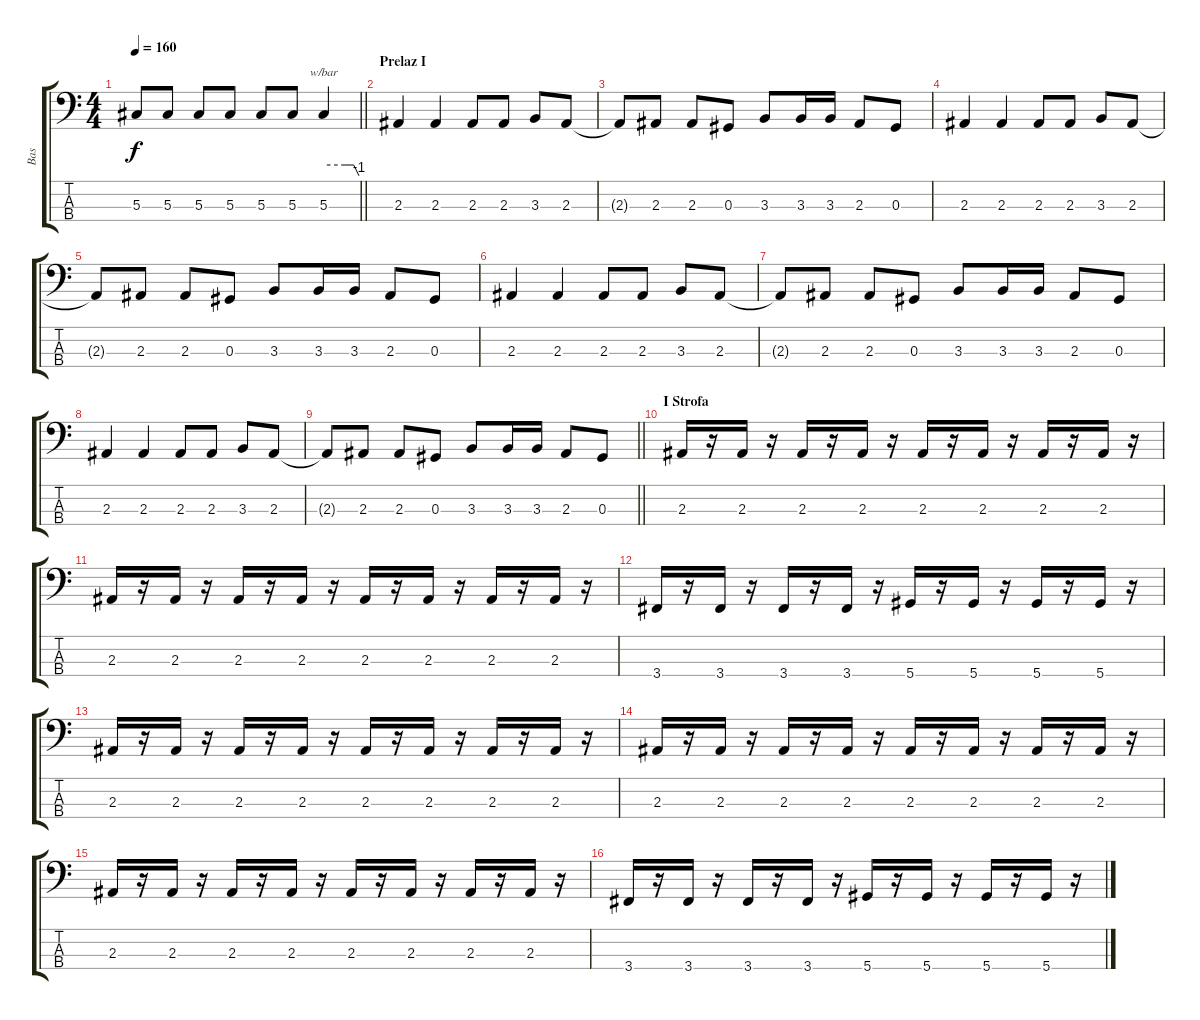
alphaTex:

\track ("Bas" "Bas") {instrument electricbassfinger}
\staff {score tabs}
\tuning (Gb2 Db2 Ab1 Eb1) {hide}
\ts (4 4)
\tempo 160
\clef f4
\barLineRight lightlight
\ks c
5.3.8{dy f} 5.3.8 5.3.8 5.3.8 5.3.8 5.3.8 5.3.4{tbe (custom default 0 0 36 0 46 0 51 0 60 -4)} |
\section ("" "Prelaz I")
2.3.4 2.3.4 2.3.8 2.3.8 3.3.8 2.3.8 |
2.3{t}.8 2.3.8 2.3.8 0.3.8 3.3.8 3.3.16 3.3.16 2.3.8 0.3.8 |
2.3.4 2.3.4 2.3.8 2.3.8 3.3.8 2.3.8 |
2.3{t}.8 2.3.8 2.3.8 0.3.8 3.3.8 3.3.16 3.3.16 2.3.8 0.3.8 |
2.3.4 2.3.4 2.3.8 2.3.8 3.3.8 2.3.8 |
2.3{t}.8 2.3.8 2.3.8 0.3.8 3.3.8 3.3.16 3.3.16 2.3.8 0.3.8 |
2.3.4 2.3.4 2.3.8 2.3.8 3.3.8 2.3.8 |
\barLineRight lightlight
2.3{t}.8 2.3.8 2.3.8 0.3.8 3.3.8 3.3.16 3.3.16 2.3.8 0.3.8 |
\section ("" "I Strofa")
2.3.16 r.16 2.3.16 r.16 2.3.16 r.16 2.3.16 r.16 2.3.16 r.16 2.3.16 r.16 2.3.16 r.16 2.3.16 r.16 |
2.3.16 r.16 2.3.16 r.16 2.3.16 r.16 2.3.16 r.16 2.3.16 r.16 2.3.16 r.16 2.3.16 r.16 2.3.16 r.16 |
3.4.16 r.16 3.4.16 r.16 3.4.16 r.16 3.4.16 r.16 5.4.16 r.16 5.4.16 r.16 5.4.16 r.16 5.4.16 r.16 |
2.3.16 r.16 2.3.16 r.16 2.3.16 r.16 2.3.16 r.16 2.3.16 r.16 2.3.16 r.16 2.3.16 r.16 2.3.16 r.16 |
2.3.16 r.16 2.3.16 r.16 2.3.16 r.16 2.3.16 r.16 2.3.16 r.16 2.3.16 r.16 2.3.16 r.16 2.3.16 r.16 |
2.3.16 r.16 2.3.16 r.16 2.3.16 r.16 2.3.16 r.16 2.3.16 r.16 2.3.16 r.16 2.3.16 r.16 2.3.16 r.16 |
3.4.16 r.16 3.4.16 r.16 3.4.16 r.16 3.4.16 r.16 5.4.16 r.16 5.4.16 r.16 5.4.16 r.16 5.4.16 r.16
